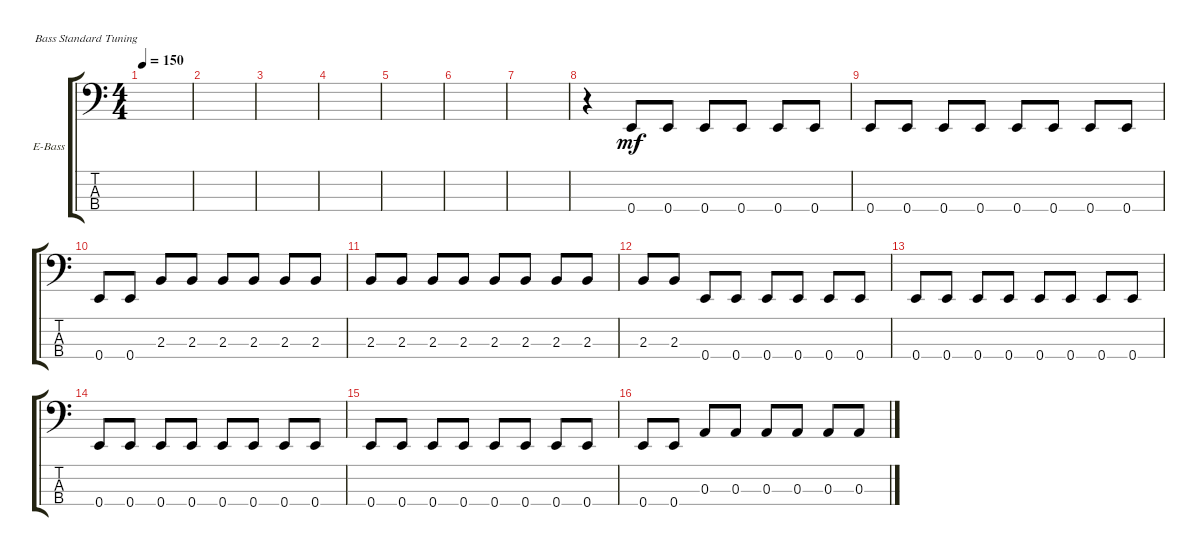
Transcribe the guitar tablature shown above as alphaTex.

\defaultSystemsLayout 4
\bracketExtendMode groupsimilarinstruments
\firstSystemTrackNameOrientation horizontal
\otherSystemsTrackNameOrientation horizontal
\track ("А. Андреев (гитара)" "E-Bass") {instrument electricbassfinger}
\staff {score tabs}
\tuning (G2 D2 A1 E1)
\ts (4 4)
\tempo 150
\clef f4
\ks c
|
|
|
|
|
|
|
r.4 0.4.8{dy mf} 0.4.8 0.4.8 0.4.8 0.4.8 0.4.8 |
0.4.8 0.4.8 0.4.8 0.4.8 0.4.8 0.4.8 0.4.8 0.4.8 |
0.4.8 0.4.8 2.3.8 2.3.8 2.3.8 2.3.8 2.3.8 2.3.8 |
2.3.8 2.3.8 2.3.8 2.3.8 2.3.8 2.3.8 2.3.8 2.3.8 |
2.3.8 2.3.8 0.4.8 0.4.8 0.4.8 0.4.8 0.4.8 0.4.8 |
0.4.8 0.4.8 0.4.8 0.4.8 0.4.8 0.4.8 0.4.8 0.4.8 |
0.4.8 0.4.8 0.4.8 0.4.8 0.4.8 0.4.8 0.4.8 0.4.8 |
0.4.8 0.4.8 0.4.8 0.4.8 0.4.8 0.4.8 0.4.8 0.4.8 |
0.4.8 0.4.8 0.3.8 0.3.8 0.3.8 0.3.8 0.3.8 0.3.8
